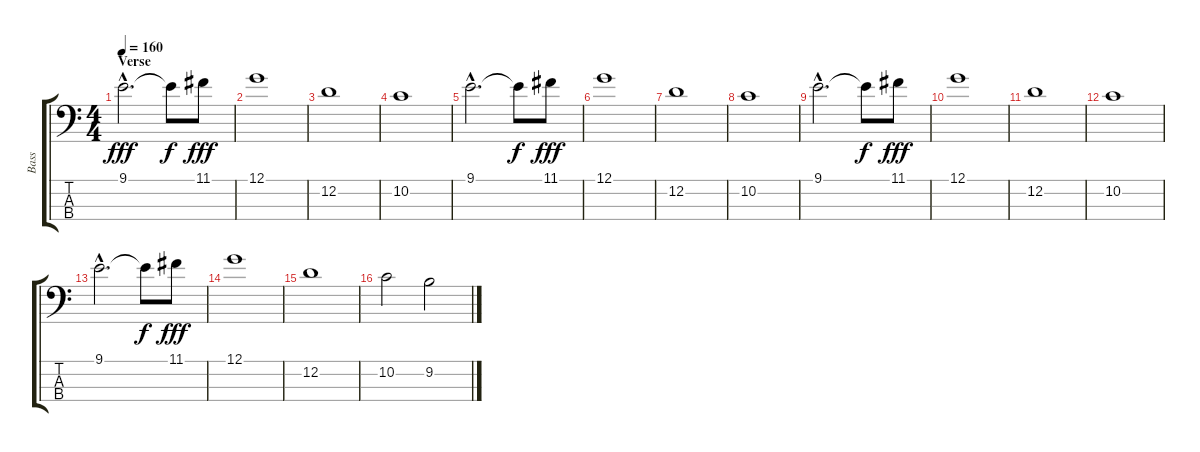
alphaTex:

\track ("Bass" "Bass") {instrument electricbasspick}
\staff {score tabs}
\tuning (G2 D2 A1 E1) {hide}
\ts (4 4)
\section ("" "Verse")
\tempo 160
\clef f4
\ks c
9.1{hac}.2{d dy fff} 9.1{t}.8{dy f} 11.1.8{dy fff} |
12.1.1 |
12.2.1 |
10.2.1 |
9.1{hac}.2{d} 9.1{t}.8{dy f} 11.1.8{dy fff} |
12.1.1 |
12.2.1 |
10.2.1 |
9.1{hac}.2{d} 9.1{t}.8{dy f} 11.1.8{dy fff} |
12.1.1 |
12.2.1 |
10.2.1 |
9.1{hac}.2{d} 9.1{t}.8{dy f} 11.1.8{dy fff} |
12.1.1 |
12.2.1 |
10.2.2 9.2.2
